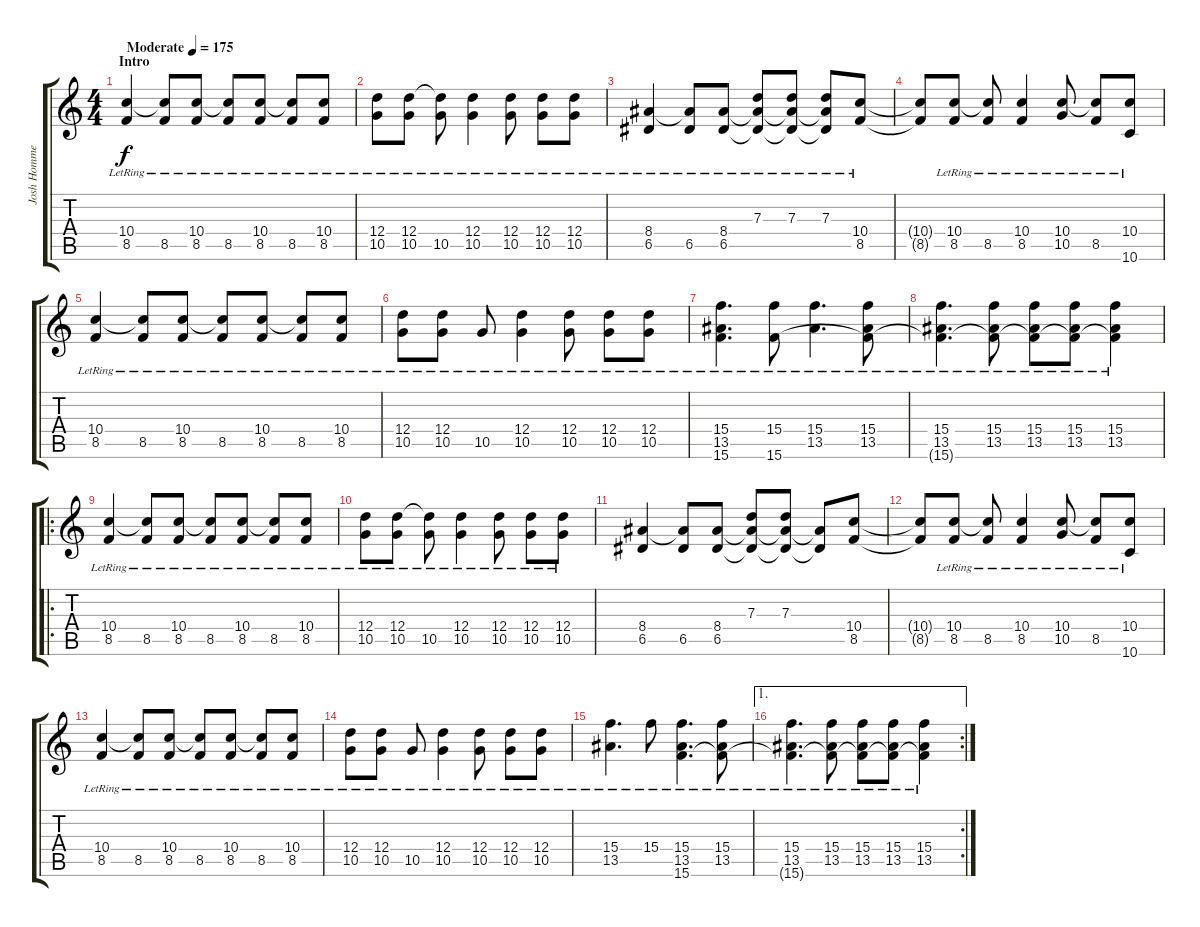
\track ("Josh Homme - Guitar" "Josh Homme") {instrument electricguitarclean}
\staff {score tabs}
\tuning (E4 B3 G3 D3 A2 D2) {hide}
\ts (4 4)
\section ("" "Intro")
\tempo (175 "Moderate")
\clef g2
\ks c
(10.4{lr} 8.5{lr}).4{dy f instrument electricguitarclean} (10.4{t} 8.5{lr}).8 (10.4{lr} 8.5{lr}).8 (10.4{t} 8.5{lr}).8 (10.4{lr} 8.5{lr}).8 (10.4{t} 8.5{lr}).8 (10.4{lr} 8.5{lr}).8 |
(12.4{lr} 10.5{lr}).8 (12.4{lr} 10.5{lr}).8 (12.4{t} 10.5{lr}).8 (12.4{lr} 10.5{lr}).4 (12.4{lr} 10.5{lr}).8 (12.4{lr} 10.5{lr}).8 (12.4{lr} 10.5{lr}).8 |
(8.4{lr} 6.5{lr}).4 (8.4{t} 6.5{lr}).8 (8.4{lr} 6.5{lr}).8 (7.3{lr} 8.4{t} 6.5{t}).8 (7.3{lr} 8.4{t} 6.5{t}).8 (7.3{lr} 8.4{t} 6.5{t}).8 (10.4{lr} 8.5{lr}).8 |
(10.4{t} 8.5{t}).8 (10.4{lr} 8.5{lr}).8 (10.4{t} 8.5{lr}).8 (10.4{lr} 8.5{lr}).4 (10.4{lr} 10.5{lr}).8 (10.4{t} 8.5{lr}).8 (10.4{lr} 10.6).8 |
(10.4{lr} 8.5{lr}).4 (10.4{t} 8.5{lr}).8 (10.4{lr} 8.5{lr}).8 (10.4{t} 8.5{lr}).8 (10.4{lr} 8.5{lr}).8 (10.4{t} 8.5{lr}).8 (10.4{lr} 8.5{lr}).8 |
(12.4{lr} 10.5{lr}).8 (12.4{lr} 10.5{lr}).8 10.5{lr}.8 (12.4{lr} 10.5{lr}).4 (12.4{lr} 10.5{lr}).8 (12.4{lr} 10.5{lr}).8 (12.4{lr} 10.5{lr}).8 |
(15.4{lr} 13.5{lr} 15.6).4{d} (15.4{lr} 15.6).8 (15.4{lr} 13.5{lr}).4{d} (15.4{lr} 13.5{lr} 15.6{t}).8 |
(15.4{lr} 13.5{lr} 15.6{t}).4{d} (15.4{lr} 13.5{lr} 15.6{t}).8 (15.4{lr} 13.5{lr} 15.6{t}).8 (15.4{lr} 13.5{lr} 15.6{t}).8 (15.4{lr} 13.5{lr} 15.6{t}).4 |
\ro
(10.4{lr} 8.5{lr}).4 (10.4{t} 8.5{lr}).8 (10.4{lr} 8.5{lr}).8 (10.4{t} 8.5{lr}).8 (10.4{lr} 8.5{lr}).8 (10.4{t} 8.5{lr}).8 (10.4{lr} 8.5{lr}).8 |
(12.4{lr} 10.5{lr}).8 (12.4{lr} 10.5{lr}).8 (12.4{t} 10.5{lr}).8 (12.4{lr} 10.5{lr}).4 (12.4{lr} 10.5{lr}).8 (12.4{lr} 10.5{lr}).8 (12.4{lr} 10.5{lr}).8 |
(8.4 6.5).4 (8.4{t} 6.5).8 (8.4 6.5).8 (7.3 8.4{t} 6.5{t}).8 (7.3 8.4{t} 6.5{t}).8 (8.4{t} 6.5{t}).8 (10.4 8.5).8 |
(10.4{t} 8.5{t}).8 (10.4{lr} 8.5{lr}).8 (10.4{t} 8.5{lr}).8 (10.4{lr} 8.5{lr}).4 (10.4{lr} 10.5{lr}).8 (10.4{t} 8.5{lr}).8 (10.4{lr} 10.6).8 |
(10.4{lr} 8.5{lr}).4 (10.4{t} 8.5{lr}).8 (10.4{lr} 8.5{lr}).8 (10.4{t} 8.5{lr}).8 (10.4{lr} 8.5{lr}).8 (10.4{t} 8.5{lr}).8 (10.4{lr} 8.5{lr}).8 |
(12.4{lr} 10.5{lr}).8 (12.4{lr} 10.5{lr}).8 10.5{lr}.8 (12.4{lr} 10.5{lr}).4 (12.4{lr} 10.5{lr}).8 (12.4{lr} 10.5{lr}).8 (12.4{lr} 10.5{lr}).8 |
(15.4{lr} 13.5{lr}).4{d} 15.4{lr}.8 (15.4{lr} 13.5{lr} 15.6{lr}).4{d} (15.4{lr} 13.5{lr} 15.6{t}).8 |
\ae 1
\rc 2
(15.4{lr} 13.5{lr} 15.6{t}).4{d} (15.4{lr} 13.5{lr} 15.6{t}).8 (15.4{lr} 13.5{lr} 15.6{t}).8 (15.4{lr} 13.5{lr} 15.6{t}).8 (15.4{lr} 13.5{lr} 15.6{t}).4
